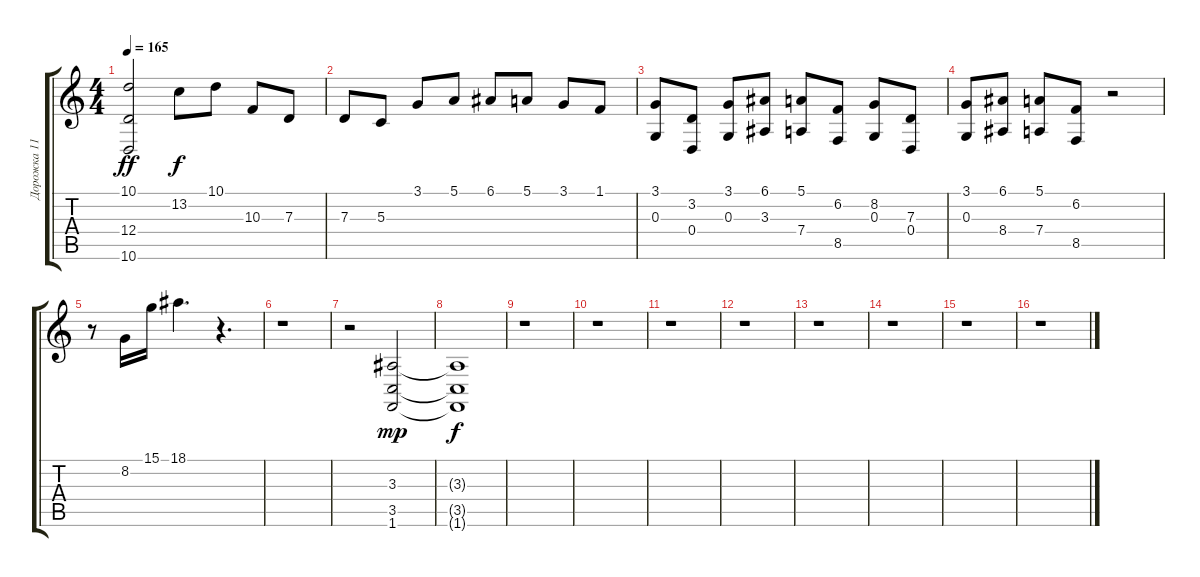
\track ("Дорожка 11" "Дорожка 11") {instrument electricgrandpiano}
\staff {score tabs}
\tuning (E4 B3 G3 D3 A2 E2) {hide}
\ts (4 4)
\tempo 165
\clef g2
\ks c
(10.1 12.4 10.6).2{dy ff} 13.2.8{dy f} 10.1.8 10.3.8 7.3.8 |
7.3.8 5.3.8 3.1.8 5.1.8 6.1.8 5.1.8 3.1.8 1.1.8 |
(3.1 0.3).8 (3.2 0.4).8 (3.1 0.3).8 (6.1 3.3).8 (5.1 7.4).8 (6.2 8.5).8 (8.2 0.3).8 (7.3 0.4).8 |
(3.1 0.3).8 (6.1 8.4).8 (5.1 7.4).8 (6.2 8.5).8 r.2 |
r.8 8.2.16 15.1.16 18.1.4{d} r.4{d} |
r.1 |
r.2 (3.3 3.5 1.6).2{dy mp} |
(3.3{t} 3.5{t} 1.6{t}).1{dy f} |
r.1 |
r.1 |
r.1 |
r.1 |
r.1 |
r.1 |
r.1 |
r.1
